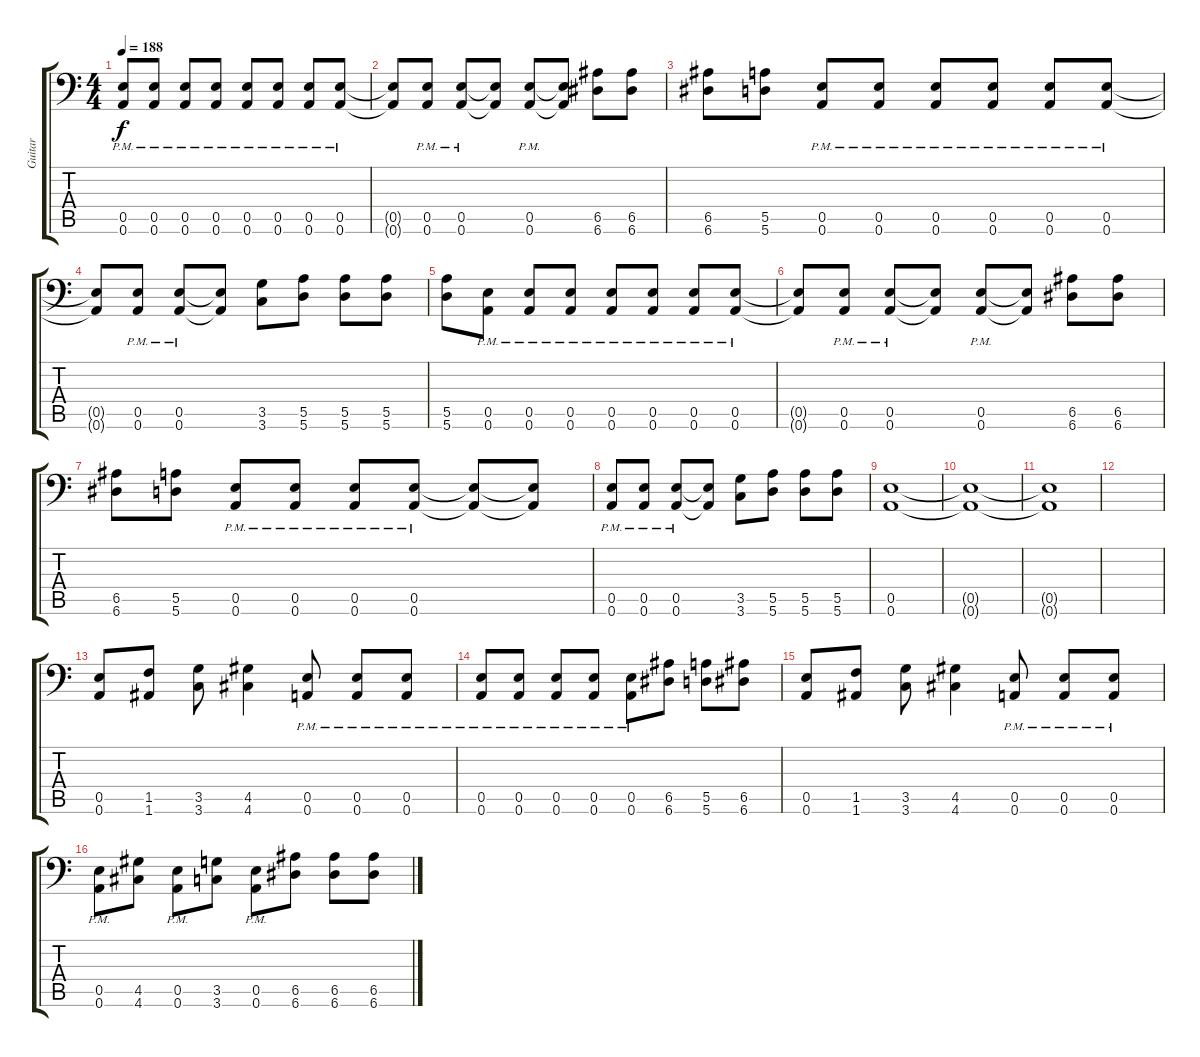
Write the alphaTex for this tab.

\track ("Guitar" "Guitar") {instrument distortionguitar}
\staff {score tabs}
\tuning (B3 Gb3 D3 A2 E2 A1) {hide}
\ts (4 4)
\tempo 188
\clef f4
\ks c
(0.5{pm} 0.6{pm}).8{dy f} (0.5{pm} 0.6{pm}).8 (0.5{pm} 0.6{pm}).8 (0.5{pm} 0.6{pm}).8 (0.5{pm} 0.6{pm}).8 (0.5{pm} 0.6{pm}).8 (0.5{pm} 0.6{pm}).8 (0.5{pm} 0.6{pm}).8 |
(0.5{t} 0.6{t}).8 (0.5{pm} 0.6{pm}).8 (0.5{pm} 0.6{pm}).8 (0.5{t} 0.6{t}).8 (0.5{pm} 0.6{pm}).8 (0.5{t} 0.6{t}).8 (6.5 6.6).8 (6.5 6.6).8 |
(6.5 6.6).8 (5.5 5.6).8 (0.5{pm} 0.6{pm}).8 (0.5{pm} 0.6{pm}).8 (0.5{pm} 0.6{pm}).8 (0.5{pm} 0.6{pm}).8 (0.5{pm} 0.6{pm}).8 (0.5{pm} 0.6{pm}).8 |
(0.5{t} 0.6{t}).8 (0.5{pm} 0.6{pm}).8 (0.5{pm} 0.6{pm}).8 (0.5{t} 0.6{t}).8 (3.5 3.6).8 (5.5 5.6).8 (5.5 5.6).8 (5.5 5.6).8 |
(5.5 5.6).8 (0.5{pm} 0.6{pm}).8 (0.5{pm} 0.6{pm}).8 (0.5{pm} 0.6{pm}).8 (0.5{pm} 0.6{pm}).8 (0.5{pm} 0.6{pm}).8 (0.5{pm} 0.6{pm}).8 (0.5{pm} 0.6{pm}).8 |
(0.5{t} 0.6{t}).8 (0.5{pm} 0.6{pm}).8 (0.5{pm} 0.6{pm}).8 (0.5{t} 0.6{t}).8 (0.5{pm} 0.6{pm}).8 (0.5{t} 0.6{t}).8 (6.5 6.6).8 (6.5 6.6).8 |
(6.5 6.6).8 (5.5 5.6).8 (0.5{pm} 0.6{pm}).8 (0.5{pm} 0.6{pm}).8 (0.5{pm} 0.6{pm}).8 (0.5{pm} 0.6{pm}).8 (0.5{t} 0.6{t}).8 (0.5{t} 0.6{t}).8 |
(0.5{pm} 0.6{pm}).8 (0.5{pm} 0.6{pm}).8 (0.5{pm} 0.6{pm}).8 (0.5{t} 0.6{t}).8 (3.5 3.6).8 (5.5 5.6).8 (5.5 5.6).8 (5.5 5.6).8 |
(0.5 0.6).1 |
(0.5{t} 0.6{t}).1 |
(0.5{t} 0.6{t}).1 |
|
(0.5 0.6).8 (1.5 1.6).8 (3.5 3.6).8 (4.5 4.6).4 (0.5{pm} 0.6{pm}).8 (0.5{pm} 0.6{pm}).8 (0.5{pm} 0.6{pm}).8 |
(0.5{pm} 0.6{pm}).8 (0.5{pm} 0.6{pm}).8 (0.5{pm} 0.6{pm}).8 (0.5{pm} 0.6{pm}).8 (0.5{pm} 0.6{pm}).8 (6.5 6.6).8 (5.5 5.6).8 (6.5 6.6).8 |
(0.5 0.6).8 (1.5 1.6).8 (3.5 3.6).8 (4.5 4.6).4 (0.5{pm} 0.6{pm}).8 (0.5{pm} 0.6{pm}).8 (0.5{pm} 0.6{pm}).8 |
(0.5{pm} 0.6{pm}).8 (4.5 4.6).8 (0.5{pm} 0.6{pm}).8 (3.5 3.6).8 (0.5{pm} 0.6{pm}).8 (6.5 6.6).8 (6.5 6.6).8 (6.5 6.6).8
